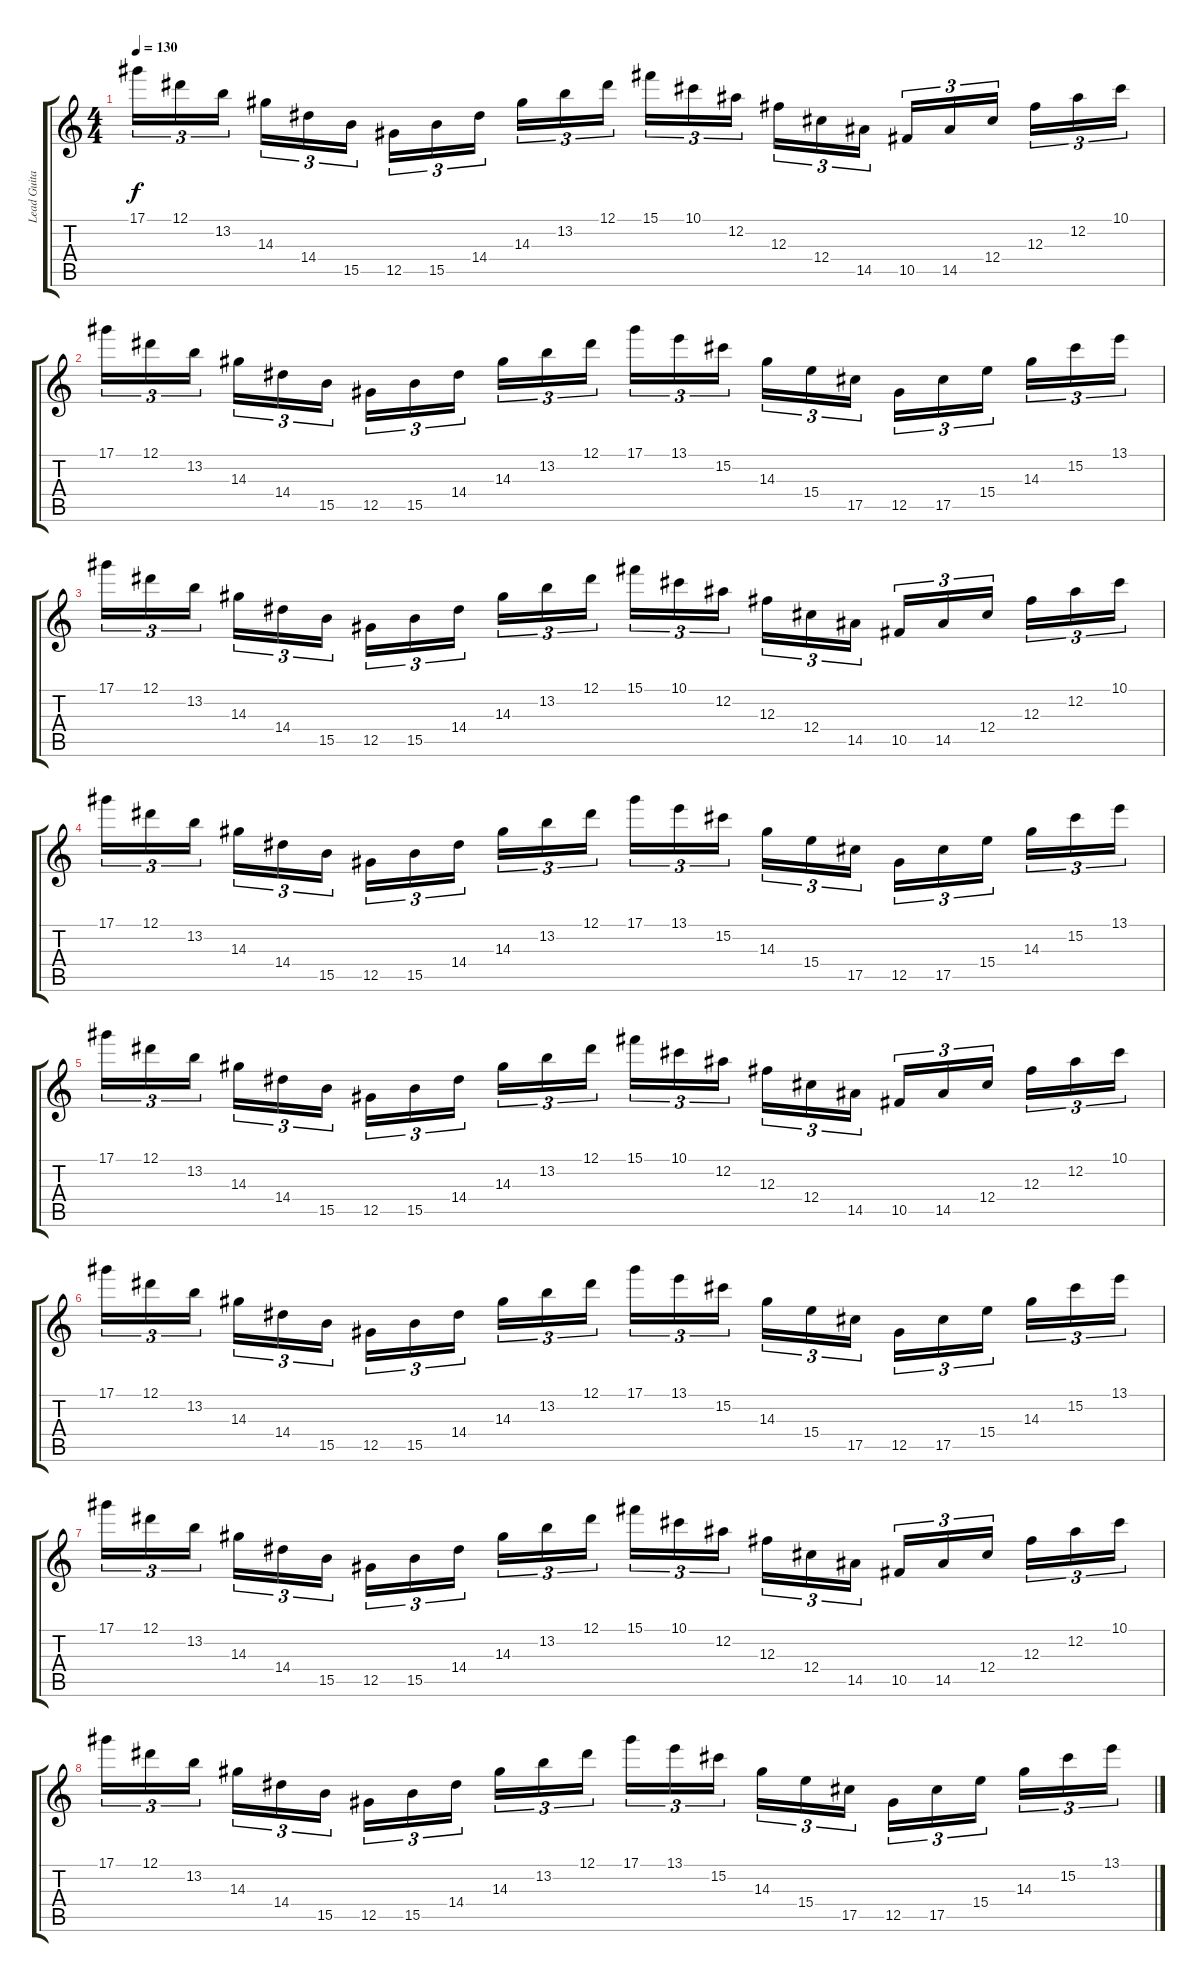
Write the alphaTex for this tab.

\track ("Lead Guitar" "Lead Guita") {instrument distortionguitar}
\staff {score tabs}
\tuning (Eb4 Bb3 Gb3 Db3 Ab2 Eb2) {hide}
\ts (4 4)
\tempo 130
\clef g2
\ks c
17.1.16{tu (3 2) dy f} 12.1.16{tu (3 2)} 13.2.16{tu (3 2)} 14.3.16{tu (3 2)} 14.4.16{tu (3 2)} 15.5.16{tu (3 2)} 12.5.16{tu (3 2)} 15.5.16{tu (3 2)} 14.4.16{tu (3 2)} 14.3.16{tu (3 2)} 13.2.16{tu (3 2)} 12.1.16{tu (3 2)} 15.1.16{tu (3 2)} 10.1.16{tu (3 2)} 12.2.16{tu (3 2)} 12.3.16{tu (3 2)} 12.4.16{tu (3 2)} 14.5.16{tu (3 2)} 10.5.16{tu (3 2)} 14.5.16{tu (3 2)} 12.4.16{tu (3 2)} 12.3.16{tu (3 2)} 12.2.16{tu (3 2)} 10.1.16{tu (3 2)} |
17.1.16{tu (3 2)} 12.1.16{tu (3 2)} 13.2.16{tu (3 2)} 14.3.16{tu (3 2)} 14.4.16{tu (3 2)} 15.5.16{tu (3 2)} 12.5.16{tu (3 2)} 15.5.16{tu (3 2)} 14.4.16{tu (3 2)} 14.3.16{tu (3 2)} 13.2.16{tu (3 2)} 12.1.16{tu (3 2)} 17.1.16{tu (3 2)} 13.1.16{tu (3 2)} 15.2.16{tu (3 2)} 14.3.16{tu (3 2)} 15.4.16{tu (3 2)} 17.5.16{tu (3 2)} 12.5.16{tu (3 2)} 17.5.16{tu (3 2)} 15.4.16{tu (3 2)} 14.3.16{tu (3 2)} 15.2.16{tu (3 2)} 13.1.16{tu (3 2)} |
17.1.16{tu (3 2)} 12.1.16{tu (3 2)} 13.2.16{tu (3 2)} 14.3.16{tu (3 2)} 14.4.16{tu (3 2)} 15.5.16{tu (3 2)} 12.5.16{tu (3 2)} 15.5.16{tu (3 2)} 14.4.16{tu (3 2)} 14.3.16{tu (3 2)} 13.2.16{tu (3 2)} 12.1.16{tu (3 2)} 15.1.16{tu (3 2)} 10.1.16{tu (3 2)} 12.2.16{tu (3 2)} 12.3.16{tu (3 2)} 12.4.16{tu (3 2)} 14.5.16{tu (3 2)} 10.5.16{tu (3 2)} 14.5.16{tu (3 2)} 12.4.16{tu (3 2)} 12.3.16{tu (3 2)} 12.2.16{tu (3 2)} 10.1.16{tu (3 2)} |
17.1.16{tu (3 2)} 12.1.16{tu (3 2)} 13.2.16{tu (3 2)} 14.3.16{tu (3 2)} 14.4.16{tu (3 2)} 15.5.16{tu (3 2)} 12.5.16{tu (3 2)} 15.5.16{tu (3 2)} 14.4.16{tu (3 2)} 14.3.16{tu (3 2)} 13.2.16{tu (3 2)} 12.1.16{tu (3 2)} 17.1.16{tu (3 2)} 13.1.16{tu (3 2)} 15.2.16{tu (3 2)} 14.3.16{tu (3 2)} 15.4.16{tu (3 2)} 17.5.16{tu (3 2)} 12.5.16{tu (3 2)} 17.5.16{tu (3 2)} 15.4.16{tu (3 2)} 14.3.16{tu (3 2)} 15.2.16{tu (3 2)} 13.1.16{tu (3 2)} |
17.1.16{tu (3 2)} 12.1.16{tu (3 2)} 13.2.16{tu (3 2)} 14.3.16{tu (3 2)} 14.4.16{tu (3 2)} 15.5.16{tu (3 2)} 12.5.16{tu (3 2)} 15.5.16{tu (3 2)} 14.4.16{tu (3 2)} 14.3.16{tu (3 2)} 13.2.16{tu (3 2)} 12.1.16{tu (3 2)} 15.1.16{tu (3 2)} 10.1.16{tu (3 2)} 12.2.16{tu (3 2)} 12.3.16{tu (3 2)} 12.4.16{tu (3 2)} 14.5.16{tu (3 2)} 10.5.16{tu (3 2)} 14.5.16{tu (3 2)} 12.4.16{tu (3 2)} 12.3.16{tu (3 2)} 12.2.16{tu (3 2)} 10.1.16{tu (3 2)} |
17.1.16{tu (3 2)} 12.1.16{tu (3 2)} 13.2.16{tu (3 2)} 14.3.16{tu (3 2)} 14.4.16{tu (3 2)} 15.5.16{tu (3 2)} 12.5.16{tu (3 2)} 15.5.16{tu (3 2)} 14.4.16{tu (3 2)} 14.3.16{tu (3 2)} 13.2.16{tu (3 2)} 12.1.16{tu (3 2)} 17.1.16{tu (3 2)} 13.1.16{tu (3 2)} 15.2.16{tu (3 2)} 14.3.16{tu (3 2)} 15.4.16{tu (3 2)} 17.5.16{tu (3 2)} 12.5.16{tu (3 2)} 17.5.16{tu (3 2)} 15.4.16{tu (3 2)} 14.3.16{tu (3 2)} 15.2.16{tu (3 2)} 13.1.16{tu (3 2)} |
17.1.16{tu (3 2)} 12.1.16{tu (3 2)} 13.2.16{tu (3 2)} 14.3.16{tu (3 2)} 14.4.16{tu (3 2)} 15.5.16{tu (3 2)} 12.5.16{tu (3 2)} 15.5.16{tu (3 2)} 14.4.16{tu (3 2)} 14.3.16{tu (3 2)} 13.2.16{tu (3 2)} 12.1.16{tu (3 2)} 15.1.16{tu (3 2)} 10.1.16{tu (3 2)} 12.2.16{tu (3 2)} 12.3.16{tu (3 2)} 12.4.16{tu (3 2)} 14.5.16{tu (3 2)} 10.5.16{tu (3 2)} 14.5.16{tu (3 2)} 12.4.16{tu (3 2)} 12.3.16{tu (3 2)} 12.2.16{tu (3 2)} 10.1.16{tu (3 2)} |
17.1.16{tu (3 2)} 12.1.16{tu (3 2)} 13.2.16{tu (3 2)} 14.3.16{tu (3 2)} 14.4.16{tu (3 2)} 15.5.16{tu (3 2)} 12.5.16{tu (3 2)} 15.5.16{tu (3 2)} 14.4.16{tu (3 2)} 14.3.16{tu (3 2)} 13.2.16{tu (3 2)} 12.1.16{tu (3 2)} 17.1.16{tu (3 2)} 13.1.16{tu (3 2)} 15.2.16{tu (3 2)} 14.3.16{tu (3 2)} 15.4.16{tu (3 2)} 17.5.16{tu (3 2)} 12.5.16{tu (3 2)} 17.5.16{tu (3 2)} 15.4.16{tu (3 2)} 14.3.16{tu (3 2)} 15.2.16{tu (3 2)} 13.1.16{tu (3 2)}
